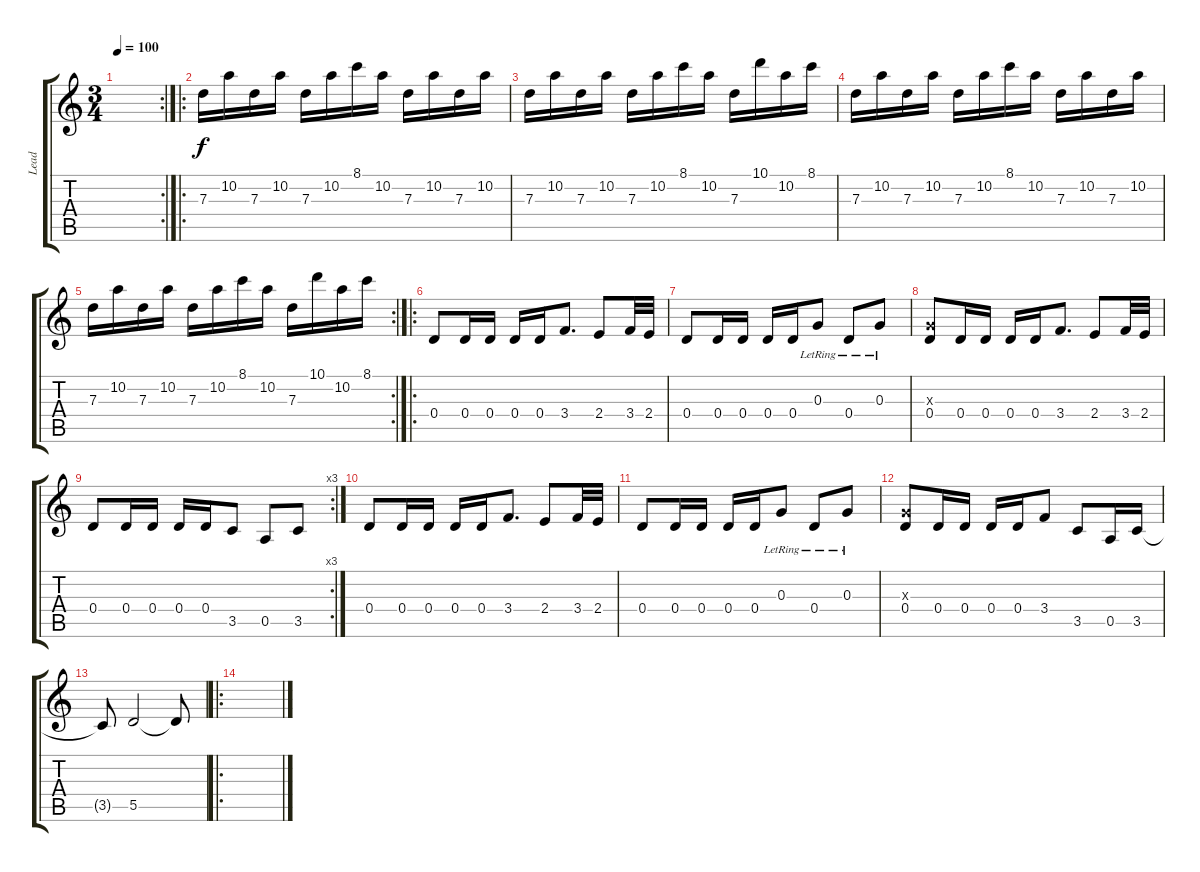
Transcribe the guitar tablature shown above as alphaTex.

\track ("Lead" "Lead") {instrument overdrivenguitar}
\staff {score tabs}
\tuning (E4 B3 G3 D3 A2 E2) {hide}
\rc 2
\ts (3 4)
\tempo 100
\clef g2
\ks c
|
\ro
7.3.16{volume 15} 10.2.16 7.3.16 10.2.16 7.3.16 10.2.16 8.1.16 10.2.16 7.3.16 10.2.16 7.3.16 10.2.16 |
7.3.16 10.2.16 7.3.16 10.2.16 7.3.16 10.2.16 8.1.16 10.2.16 7.3.16 10.1.16 10.2.16 8.1.16 |
7.3.16 10.2.16 7.3.16 10.2.16 7.3.16 10.2.16 8.1.16 10.2.16 7.3.16 10.2.16 7.3.16 10.2.16 |
\rc 2
7.3.16 10.2.16 7.3.16 10.2.16 7.3.16 10.2.16 8.1.16 10.2.16 7.3.16 10.1.16 10.2.16 8.1.16 |
\ro
0.4.8 0.4.16 0.4.16 0.4.16 0.4.16 3.4.8{d} 2.4.8 3.4.32 2.4.32 |
0.4.8 0.4.16 0.4.16 0.4.16 0.4.16 0.3{lr}.8 0.4{lr}.8 0.3{lr}.8 |
(0.3{x} 0.4).8 0.4.16 0.4.16 0.4.16 0.4.16 3.4.8{d} 2.4.8 3.4.32 2.4.32 |
\rc 3
0.4.8 0.4.16 0.4.16 0.4.16 0.4.16 3.5.8 0.5.8 3.5.8 |
0.4.8 0.4.16 0.4.16 0.4.16 0.4.16 3.4.8{d} 2.4.8 3.4.32 2.4.32 |
0.4.8 0.4.16 0.4.16 0.4.16 0.4.16 0.3{lr}.8 0.4{lr}.8 0.3{lr}.8 |
(0.3{x} 0.4).8 0.4.16 0.4.16 0.4.16 0.4.16 3.4.8 3.5.8 0.5.16 3.5.16 |
3.5{t}.8 5.5.2 5.5{t}.8 |
\ro
